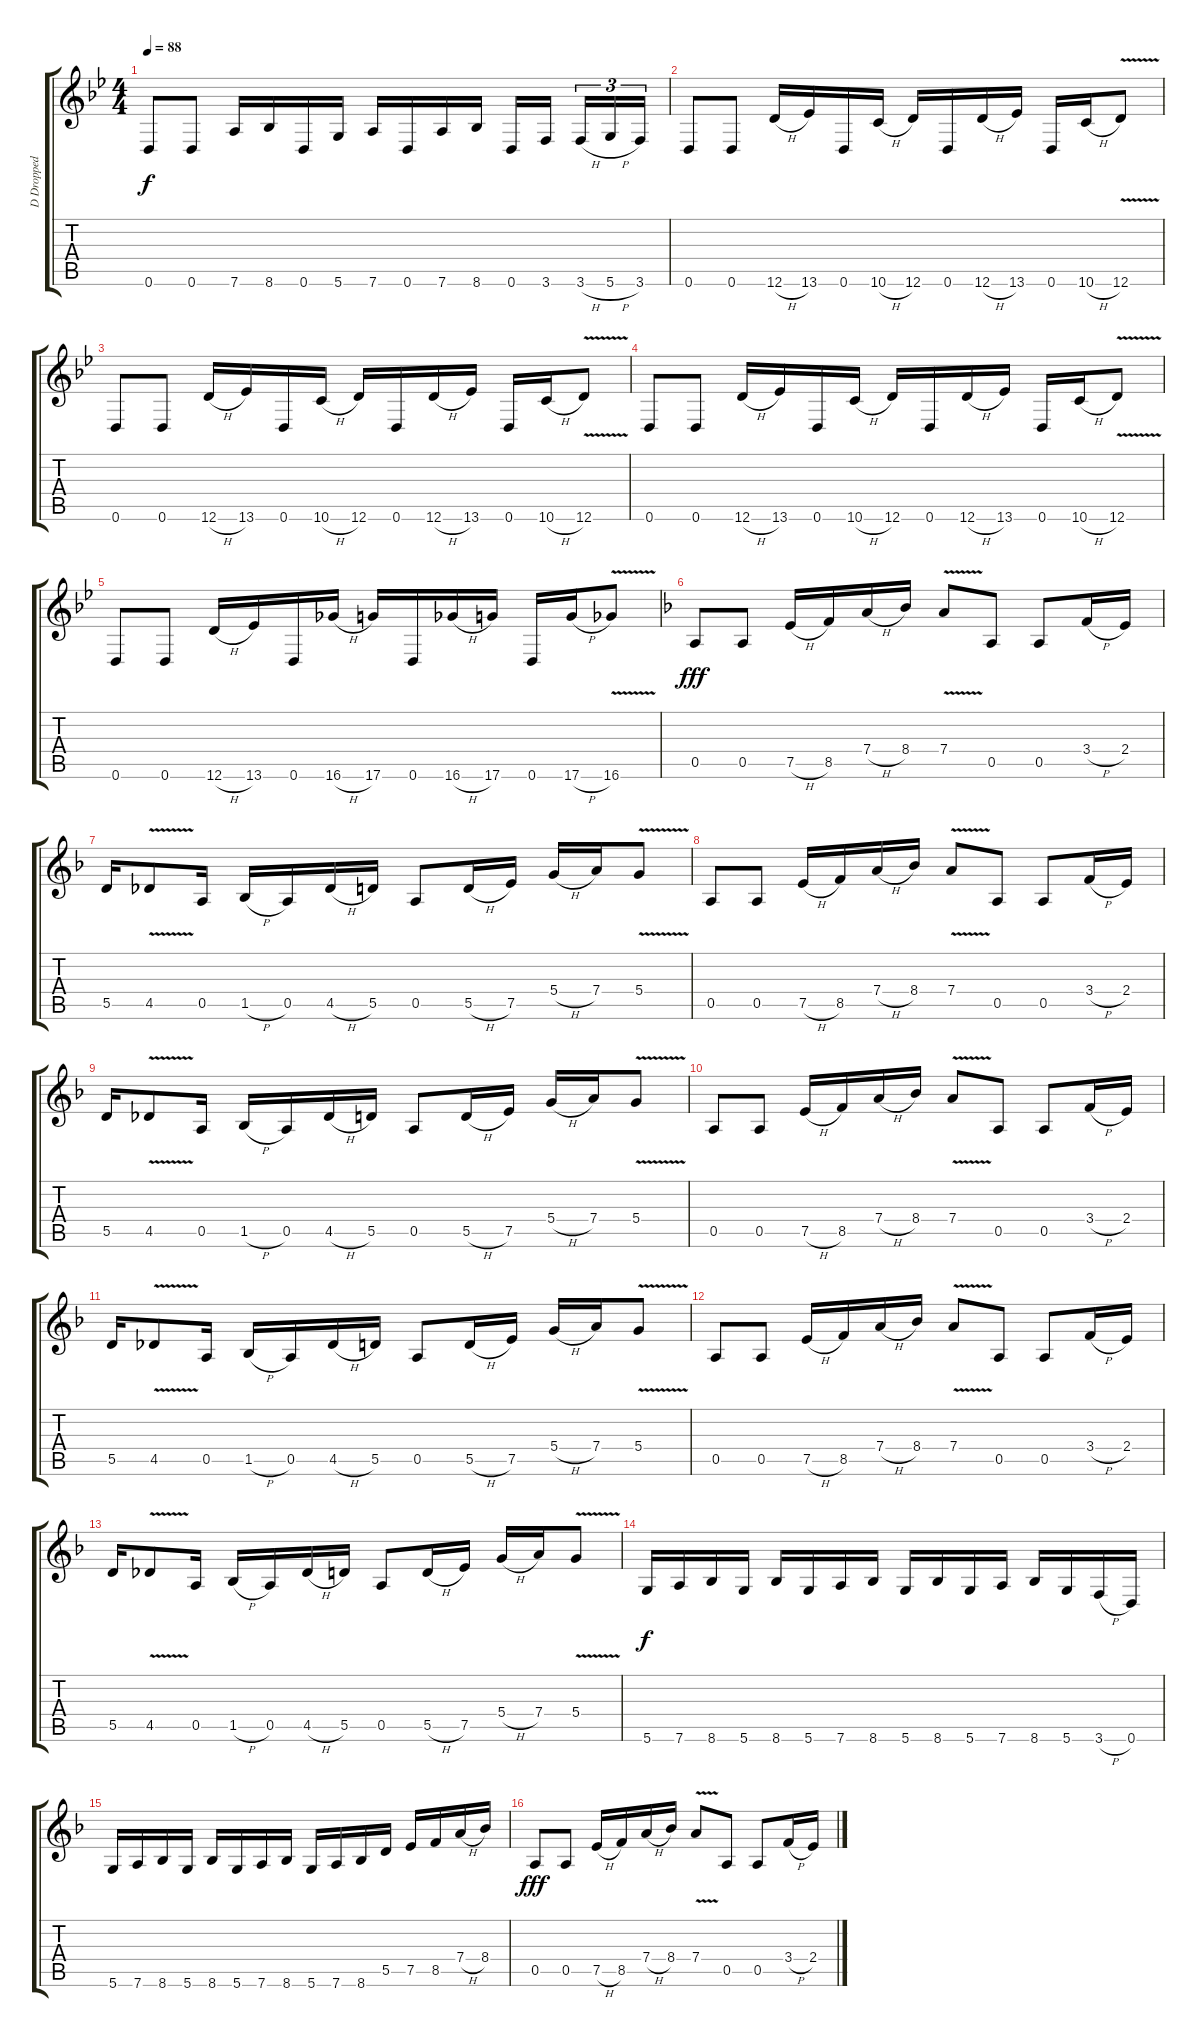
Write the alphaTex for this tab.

\track ("D Dropped Guitar - John Petrucci" "D Dropped ") {instrument acousticguitarsteel}
\staff {score tabs}
\tuning (E4 B3 G3 D3 A2 D2) {hide}
\ts (4 4)
\tempo 88
\clef g2
\ks bb
0.6.8{dy f} 0.6.8 7.6.16 8.6.16 0.6.16 5.6.16 7.6.16 0.6.16 7.6.16 8.6.16 0.6.16 3.6.16{beam splitsecondary} 3.6{h}.16{tu (3 2)} 5.6{h}.16{tu (3 2)} 3.6.16{tu (3 2)} |
0.6.8 0.6.8 12.6{h}.16 13.6.16 0.6.16 10.6{h}.16 12.6.16 0.6.16 12.6{h}.16 13.6.16 0.6.16 10.6{h}.16 12.6{v}.8 |
0.6.8 0.6.8 12.6{h}.16 13.6.16 0.6.16 10.6{h}.16 12.6.16 0.6.16 12.6{h}.16 13.6.16 0.6.16 10.6{h}.16 12.6{v}.8 |
0.6.8 0.6.8 12.6{h}.16 13.6.16 0.6.16 10.6{h}.16 12.6.16 0.6.16 12.6{h}.16 13.6.16 0.6.16 10.6{h}.16 12.6{v}.8 |
0.6.8 0.6.8 12.6{h}.16 13.6.16 0.6.16 16.6{h}.16 17.6.16 0.6.16 16.6{h}.16 17.6.16 0.6.16 17.6{h}.16 16.6{v}.8 |
\ks f
0.5.8{dy fff} 0.5.8 7.5{h}.16 8.5.16 7.4{h}.16 8.4.16 7.4{v}.8 0.5.8 0.5.8 3.4{h}.16 2.4.16 |
5.5.16 4.5{v}.8 0.5.16 1.5{h}.16 0.5.16 4.5{h}.16 5.5.16 0.5.8 5.5{h}.16 7.5.16 5.4{h}.16 7.4.16 5.4{v}.8 |
0.5.8 0.5.8 7.5{h}.16 8.5.16 7.4{h}.16 8.4.16 7.4{v}.8 0.5.8 0.5.8 3.4{h}.16 2.4.16 |
5.5.16 4.5{v}.8 0.5.16 1.5{h}.16 0.5.16 4.5{h}.16 5.5.16 0.5.8 5.5{h}.16 7.5.16 5.4{h}.16 7.4.16 5.4{v}.8 |
0.5.8 0.5.8 7.5{h}.16 8.5.16 7.4{h}.16 8.4.16 7.4{v}.8 0.5.8 0.5.8 3.4{h}.16 2.4.16 |
5.5.16 4.5{v}.8 0.5.16 1.5{h}.16 0.5.16 4.5{h}.16 5.5.16 0.5.8 5.5{h}.16 7.5.16 5.4{h}.16 7.4.16 5.4{v}.8 |
0.5.8 0.5.8 7.5{h}.16 8.5.16 7.4{h}.16 8.4.16 7.4{v}.8 0.5.8 0.5.8 3.4{h}.16 2.4.16 |
5.5.16 4.5{v}.8 0.5.16 1.5{h}.16 0.5.16 4.5{h}.16 5.5.16 0.5.8 5.5{h}.16 7.5.16 5.4{h}.16 7.4.16 5.4{v}.8 |
5.6.16{dy f} 7.6.16 8.6.16 5.6.16 8.6.16 5.6.16 7.6.16 8.6.16 5.6.16 8.6.16 5.6.16 7.6.16 8.6.16 5.6.16 3.6{h}.16 0.6.16 |
5.6.16 7.6.16 8.6.16 5.6.16 8.6.16 5.6.16 7.6.16 8.6.16 5.6.16 7.6.16 8.6.16 5.5.16 7.5.16 8.5.16 7.4{h}.16 8.4.16 |
0.5.8{dy fff} 0.5.8 7.5{h}.16 8.5.16 7.4{h}.16 8.4.16 7.4{v}.8 0.5.8 0.5.8 3.4{h}.16 2.4.16
